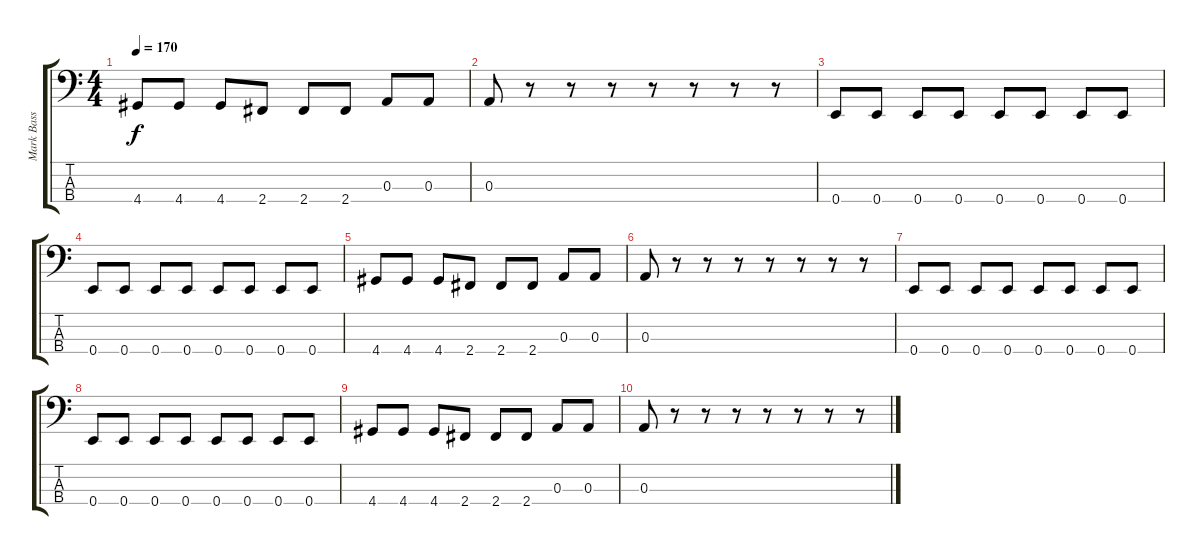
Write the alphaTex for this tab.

\track ("Mark Bass" "Mark Bass") {instrument electricbassfinger}
\staff {score tabs}
\tuning (G2 D2 A1 E1) {hide}
\ts (4 4)
\tempo 170
\clef f4
\ks c
4.4.8{dy f} 4.4.8 4.4.8 2.4.8 2.4.8 2.4.8 0.3.8 0.3.8 |
0.3.8 r.8 r.8 r.8 r.8 r.8 r.8 r.8 |
0.4.8 0.4.8 0.4.8 0.4.8 0.4.8 0.4.8 0.4.8 0.4.8 |
0.4.8 0.4.8 0.4.8 0.4.8 0.4.8 0.4.8 0.4.8 0.4.8 |
4.4.8 4.4.8 4.4.8 2.4.8 2.4.8 2.4.8 0.3.8 0.3.8 |
0.3.8 r.8 r.8 r.8 r.8 r.8 r.8 r.8 |
0.4.8 0.4.8 0.4.8 0.4.8 0.4.8 0.4.8 0.4.8 0.4.8 |
0.4.8 0.4.8 0.4.8 0.4.8 0.4.8 0.4.8 0.4.8 0.4.8 |
4.4.8 4.4.8 4.4.8 2.4.8 2.4.8 2.4.8 0.3.8 0.3.8 |
0.3.8 r.8 r.8 r.8 r.8 r.8 r.8 r.8
